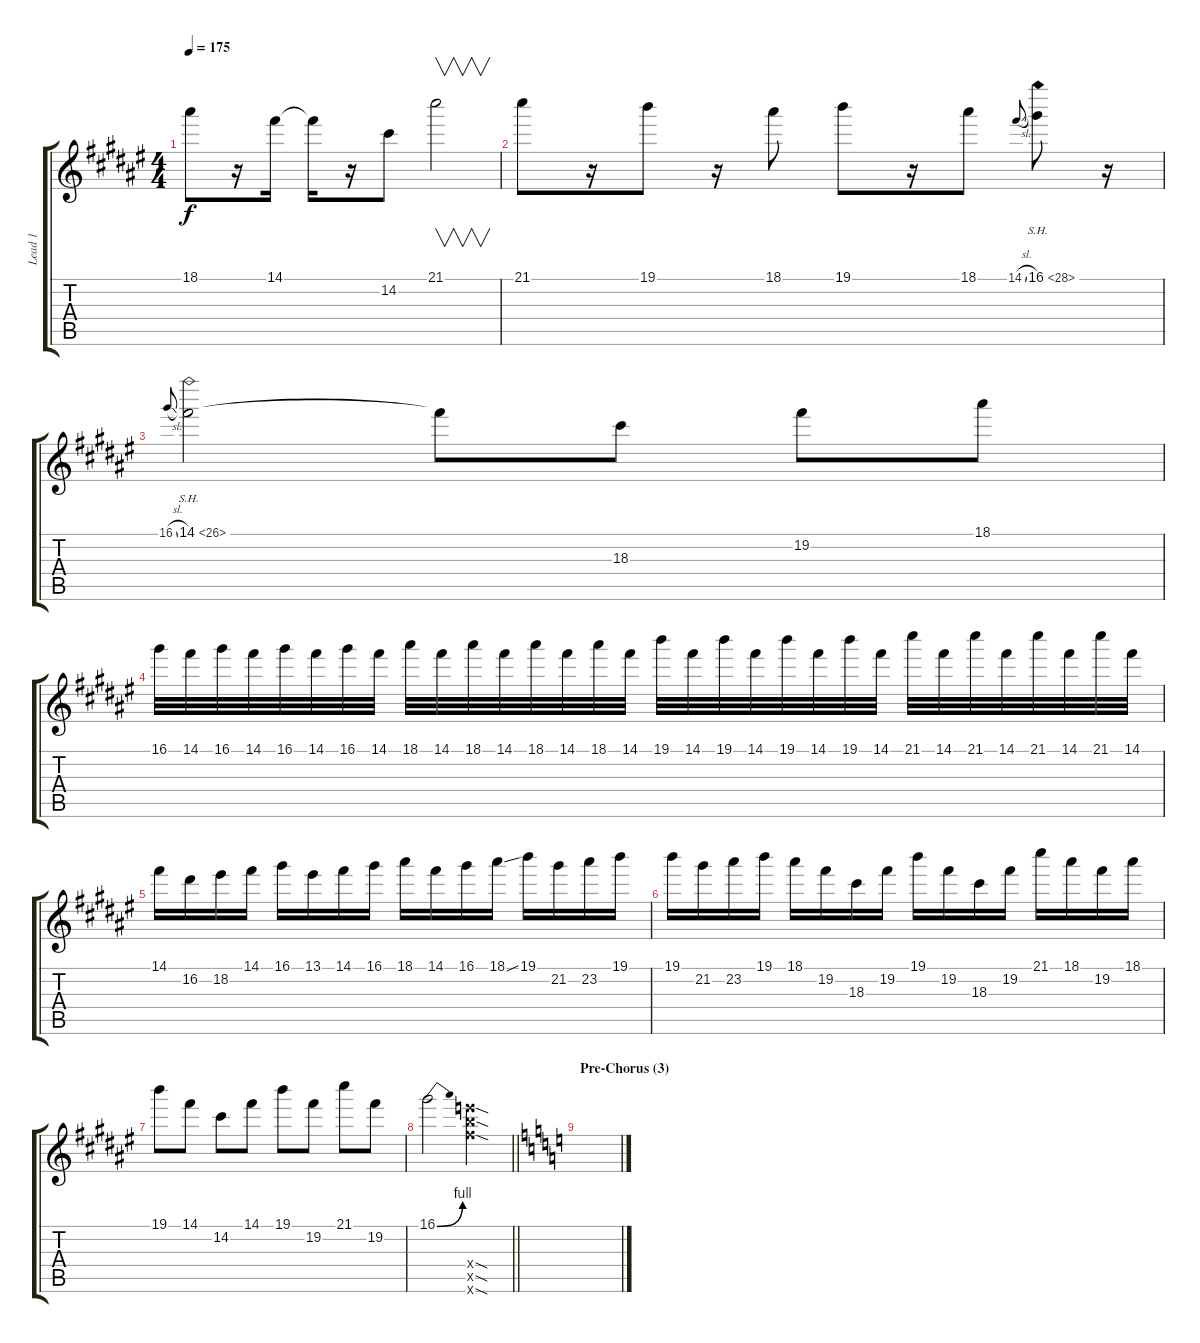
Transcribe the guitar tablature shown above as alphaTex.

\track ("Lead 1" "Lead 1") {instrument overdrivenguitar}
\staff {score tabs}
\tuning (E4 B3 G3 D3 A2 E2) {hide}
\ts (4 4)
\tempo 175
\clef g2
\ks f#
18.1.8{dy f} r.16 14.1.16 14.1{t}.16 r.16 14.2.8 21.1.2{v} |
21.1.8 r.16 19.1.8 r.16 18.1.8 19.1.8 r.16 18.1.8 14.1{sl}.8{gr onbeat} 16.1{sh 12}.8 r.16 |
16.1{sl}.8{gr onbeat} 14.1{sh 12}.2 14.1{t}.8 18.3.8 19.2.8 18.1.8 |
16.1.32 14.1.32 16.1.32 14.1.32 16.1.32 14.1.32 16.1.32 14.1.32 18.1.32 14.1.32 18.1.32 14.1.32 18.1.32 14.1.32 18.1.32 14.1.32 19.1.32 14.1.32 19.1.32 14.1.32 19.1.32 14.1.32 19.1.32 14.1.32 21.1.32 14.1.32 21.1.32 14.1.32 21.1.32 14.1.32 21.1.32 14.1.32 |
14.1.16 16.2.16 18.2.16 14.1.16 16.1.16 13.1.16 14.1.16 16.1.16 18.1.16 14.1.16 16.1.16 18.1{ss}.16 19.1.16 21.2.16 23.2.16 19.1.16 |
19.1.16 21.2.16 23.2.16 19.1.16 18.1.16 19.2.16 18.3.16 19.2.16 19.1.16 19.2.16 18.3.16 19.2.16 21.1.16 18.1.16 19.2.16 18.1.16 |
19.1.8 14.1.8 14.2.8 14.1.8 19.1.8 19.2.8 21.1.8 19.2.8 |
\barLineRight lightlight
16.1{be (bend 0 0 60 4)}.2 (26.4{sod x} 26.5{sod x} 26.6{sod x}).2 |
\section ("" "Pre-Chorus (3)")
\ks c
